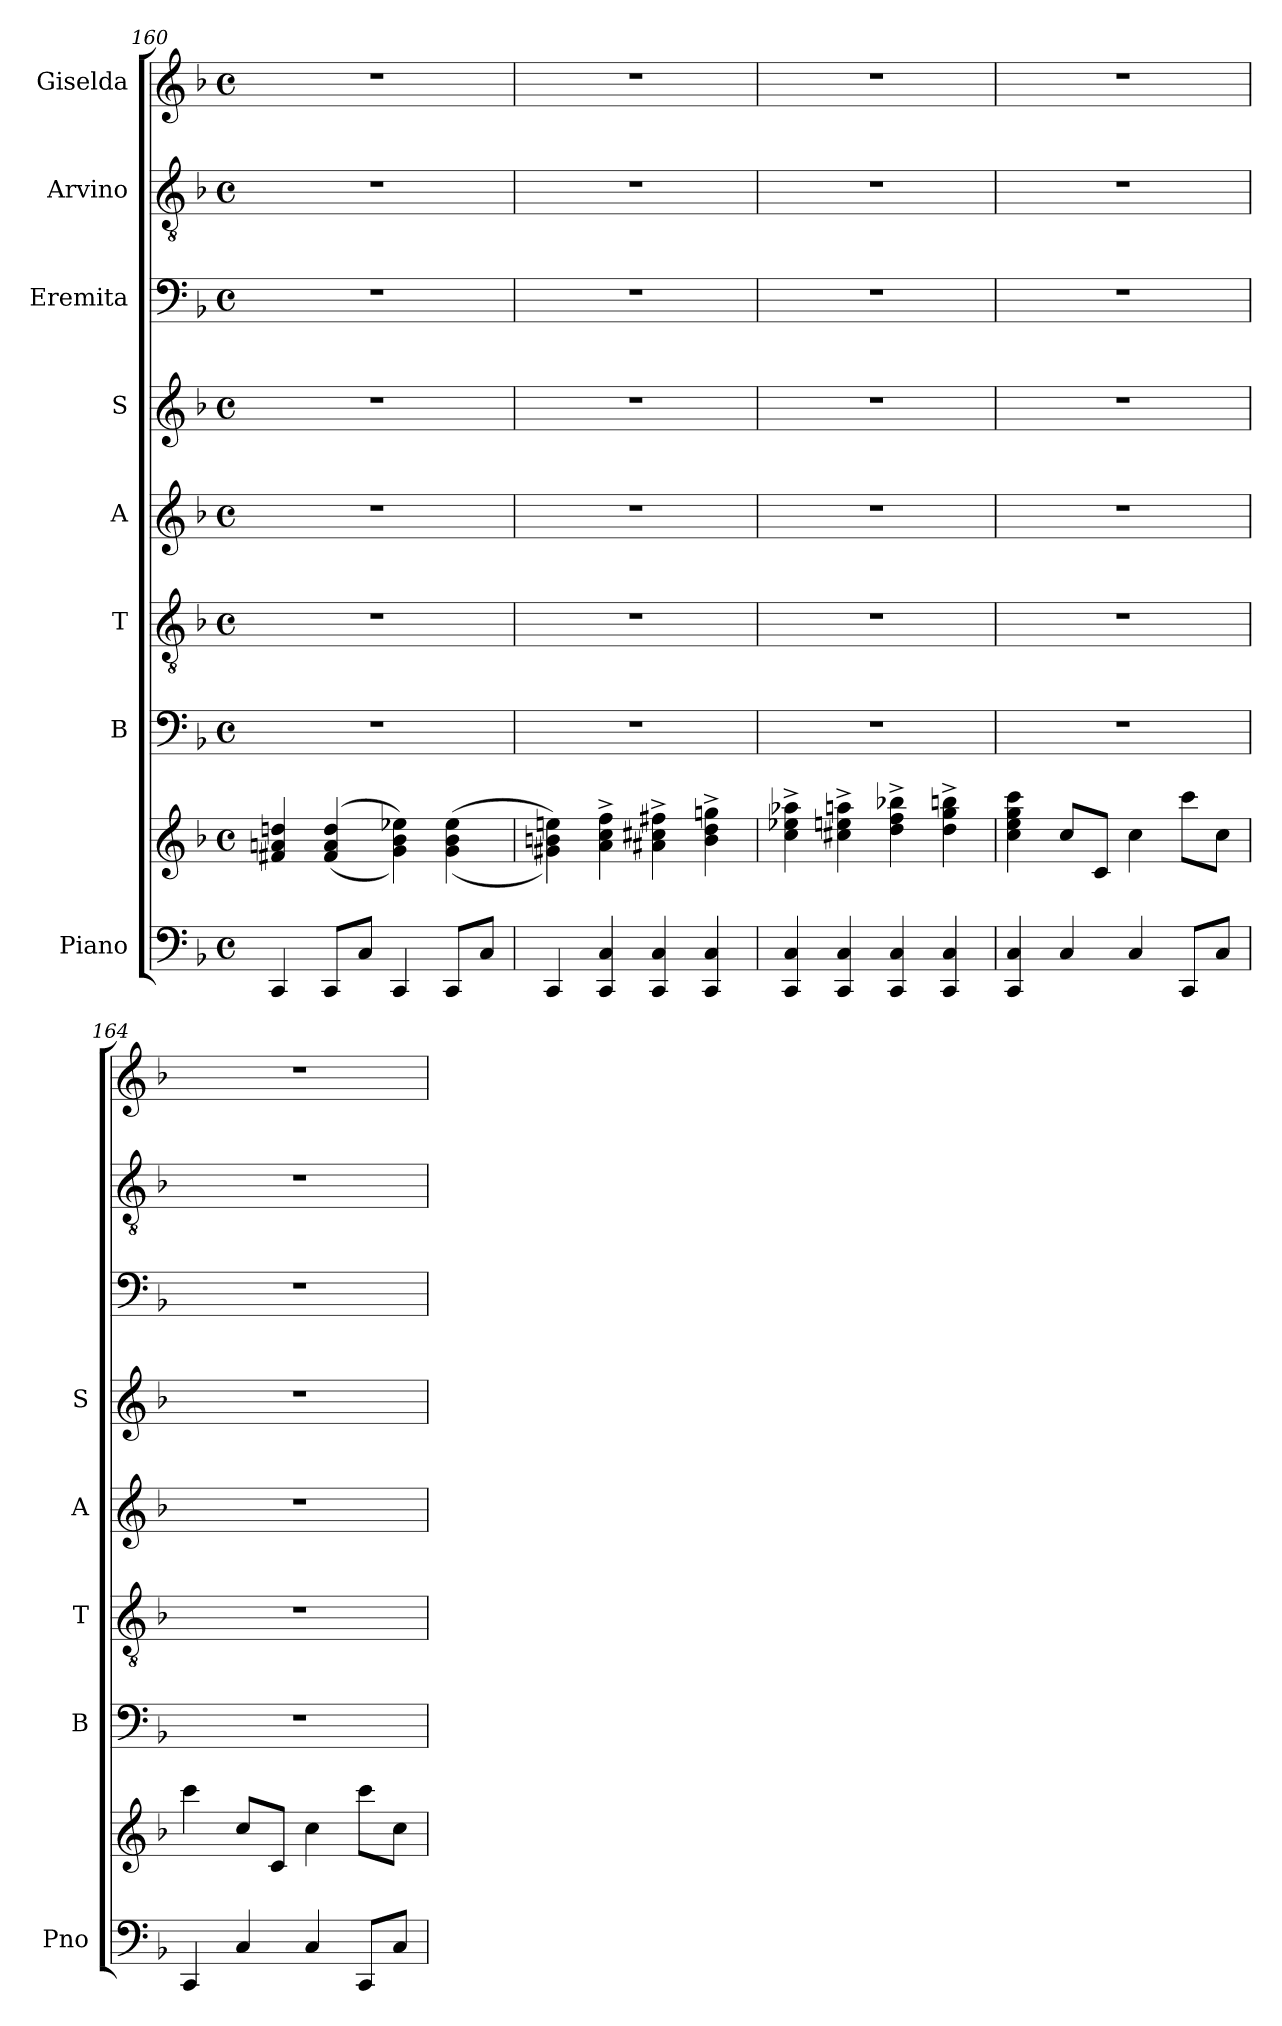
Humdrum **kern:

**kern	**kern	**kern	**kern	**kern	**kern	**kern	**kern	**kern
*part8	*part8	*part7	*part6	*part5	*part4	*part3	*part2	*part1
*staff9	*staff8	*staff7	*staff6	*staff5	*staff4	*staff3	*staff2	*staff1
*I"Piano	*	*I"B	*I"T	*I"A	*I"S	*I"Eremita	*I"Arvino	*I"Giselda
*I'Pno	*	*I'B	*I'T	*I'A	*I'S	*	*	*
*clefF4	*clefG2	*clefF4	*clefGv2	*clefG2	*clefG2	*clefF4	*clefGv2	*clefG2
*k[b-]	*k[b-]	*k[b-]	*k[b-]	*k[b-]	*k[b-]	*k[b-]	*k[b-]	*k[b-]
*M4/4	*M4/4	*M4/4	*M4/4	*M4/4	*M4/4	*M4/4	*M4/4	*M4/4
*met(c)	*met(c)	*met(c)	*met(c)	*met(c)	*met(c)	*met(c)	*met(c)	*met(c)
=160	=160	=160	=160	=160	=160	=160	=160	=160
4CC/	4f#X/ 4an/ 4ddn/	1r	1r	1r	1r	1r	1r	1r
8CC/L	((4f#/ 4a/ 4dd/	.	.	.	.	.	.	.
8C/J	.	.	.	.	.	.	.	.
4CC/	4g\ 4b-\ 4ee-X\))	.	.	.	.	.	.	.
8CC/L	((4g\ 4b-\ 4ee-\	.	.	.	.	.	.	.
8C/J	.	.	.	.	.	.	.	.
=161	=161	=161	=161	=161	=161	=161	=161	=161
4CC/	4g#X\ 4bn\ 4een\))	1r	1r	1r	1r	1r	1r	1r
4CC/ 4C/	4a\^ 4cc\^ 4ff\^	.	.	.	.	.	.	.
4CC/ 4C/	4a#X\^ 4cc#X\^ 4ff#X\^	.	.	.	.	.	.	.
4CC/ 4C/	4b\^ 4dd\^ 4ggn\^	.	.	.	.	.	.	.
!!LO:LB:g=z
=162	=162	=162	=162	=162	=162	=162	=162	=162
4CC/ 4C/	4cc\^ 4ee-X\^ 4aa-X\^	1r	1r	1r	1r	1r	1r	1r
4CC/ 4C/	4cc#X\^ 4een\^ 4aan\^	.	.	.	.	.	.	.
4CC/ 4C/	4dd\^ 4ff\^ 4bb-X\^	.	.	.	.	.	.	.
4CC/ 4C/	4dd\^ 4gg\^ 4bbn\^	.	.	.	.	.	.	.
=163	=163	=163	=163	=163	=163	=163	=163	=163
4CC/ 4C/	4cc\ 4ee\ 4gg\ 4ccc\	1r	1r	1r	1r	1r	1r	1r
4C/	8cc/L	.	.	.	.	.	.	.
.	8c/J	.	.	.	.	.	.	.
4C/	4cc\	.	.	.	.	.	.	.
8CC/L	8ccc\L	.	.	.	.	.	.	.
8C/J	8cc\J	.	.	.	.	.	.	.
=164	=164	=164	=164	=164	=164	=164	=164	=164
4CC/	4ccc\	1r	1r	1r	1r	1r	1r	1r
4C/	8cc/L	.	.	.	.	.	.	.
.	8c/J	.	.	.	.	.	.	.
4C/	4cc\	.	.	.	.	.	.	.
8CC/L	8ccc\L	.	.	.	.	.	.	.
8C/J	8cc\J	.	.	.	.	.	.	.
=	=	=	=	=	=	=	=	=
*-	*-	*-	*-	*-	*-	*-	*-	*-
